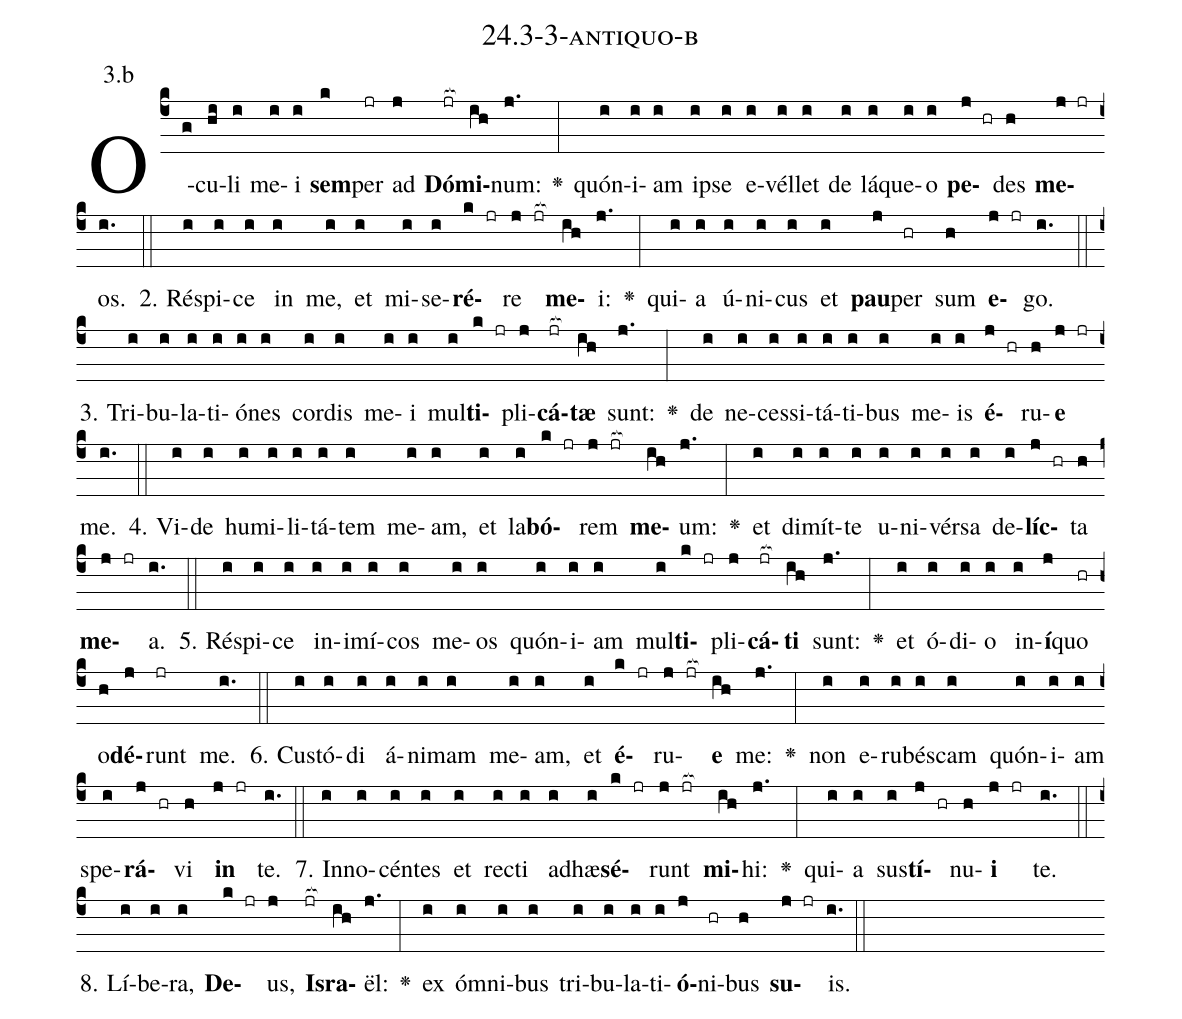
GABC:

name: 24.3-3-antiquo-b;
annotation: 3.b;
%%
(c4)O(g)cu(hi)li(i) me(i)i(i) <b>sem</b>(k)per(jr) ad(j) <b>Dó</b>(jr[ocb:1{])<b>mi</b>(ih[ocb:0}])num:(j.) <v>\greheightstar</v>(:) quón(i)i(i)am(i) ip(i)se(i) e(i)vél(i)let(i) de(i) lá(i)que(i)o(i) <b>pe</b>(j hr)des(h) <b>me</b>(j jr)os.(i.) (::)
2. Ré(i)spi(i)ce(i) in(i) me,(i) et(i) mi(i)se(i)<b>ré</b>(k jr)re(j jr[ocb:1{]) <b>me</b>(ih[ocb:0}])i:(j.) <v>\greheightstar</v>(:) qui(i)a(i) ú(i)ni(i)cus(i) et(i) <b>pau</b>(j)per(hr) sum(h) <b>e</b>(j jr)go.(i.) (::)
3. Tri(i)bu(i)la(i)ti(i)ó(i)nes(i) cor(i)dis(i) me(i)i(i) mul(i)<b>ti</b>(k jr)pli(j)<b>cá</b>(jr[ocb:1{])<b>tæ</b>(ih[ocb:0}]) sunt:(j.) <v>\greheightstar</v>(:) de(i) ne(i)ces(i)si(i)tá(i)ti(i)bus(i) me(i)is(i) <b>é</b>(j hr)ru(h)<b>e</b>(j jr) me.(i.) (::)
4. Vi(i)de(i) hu(i)mi(i)li(i)tá(i)tem(i) me(i)am,(i) et(i) la(i)<b>bó</b>(k jr)rem(j jr[ocb:1{]) <b>me</b>(ih[ocb:0}])um:(j.) <v>\greheightstar</v>(:) et(i) di(i)mít(i)te(i) u(i)ni(i)vér(i)sa(i) de(i)<b>líc</b>(j hr)ta(h) <b>me</b>(j jr)a.(i.) (::)
5. Ré(i)spi(i)ce(i) in(i)i(i)mí(i)cos(i) me(i)os(i) quón(i)i(i)am(i) mul(i)<b>ti</b>(k jr)pli(j)<b>cá</b>(jr[ocb:1{])<b>ti</b>(ih[ocb:0}]) sunt:(j.) <v>\greheightstar</v>(:) et(i) ó(i)di(i)o(i) in(i)<b>í</b>(j)quo(hr) o(h)<b>dé</b>(j)runt(jr) me.(i.) (::)
6. Cus(i)tó(i)di(i) á(i)ni(i)mam(i) me(i)am,(i) et(i) <b>é</b>(k jr)ru(j jr[ocb:1{])<b>e</b>(ih[ocb:0}]) me:(j.) <v>\greheightstar</v>(:) non(i) e(i)ru(i)bés(i)cam(i) quón(i)i(i)am(i) spe(i)<b>rá</b>(j hr)vi(h) <b>in</b>(j jr) te.(i.) (::)
7. In(i)no(i)cén(i)tes(i) et(i) rec(i)ti(i) ad(i)hæ(i)<b>sé</b>(k jr)runt(j jr[ocb:1{]) <b>mi</b>(ih[ocb:0}])hi:(j.) <v>\greheightstar</v>(:) qui(i)a(i) sus(i)<b>tí</b>(j hr)nu(h)<b>i</b>(j jr) te.(i.) (::)
8. Lí(i)be(i)ra,(i) <b>De</b>(k jr)us,(j) <b>Is</b>(jr[ocb:1{])<b>ra</b>(ih[ocb:0}])ël:(j.) <v>\greheightstar</v>(:) ex(i) óm(i)ni(i)bus(i) tri(i)bu(i)la(i)ti(i)<b>ó</b>(j)ni(hr)bus(h) <b>su</b>(j jr)is.(i.) (::)
